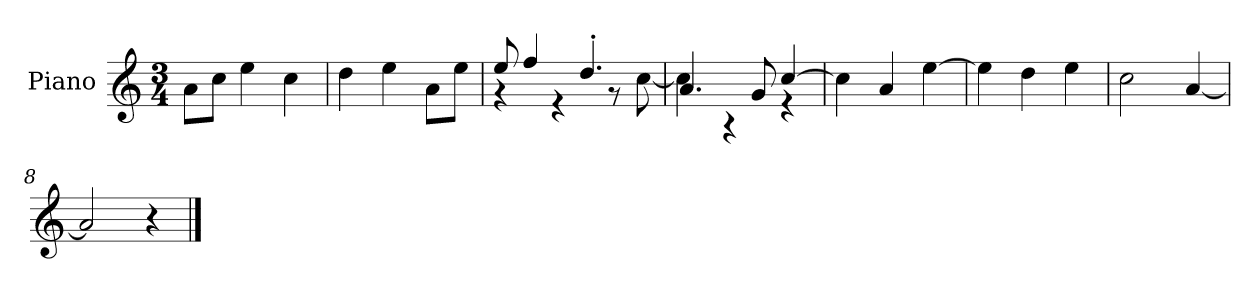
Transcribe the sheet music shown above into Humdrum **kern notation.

**kern
*part1
*staff1
*I"Piano
*I'P-no
*clefG2
*k[]
*M3/4
*MM177
=1
8a\L
8cc\J
4ee\
4cc\
=2
4dd\
4ee\
8a\L
8ee\J
=3
*^
8ee/	4r
4ff/	.
.	4r
4.dd'/	.
.	8r
.	[8cc\
=4	=4
4.a/	4cc\]
.	4r
8g/	.
[4cc/	4r
*v	*v
=5
4cc\]
4a/
[4ee\
=6
4ee\]
4dd\
4ee\
=7
2cc\
[4a/
=8
2a/]
4r
==
*-
